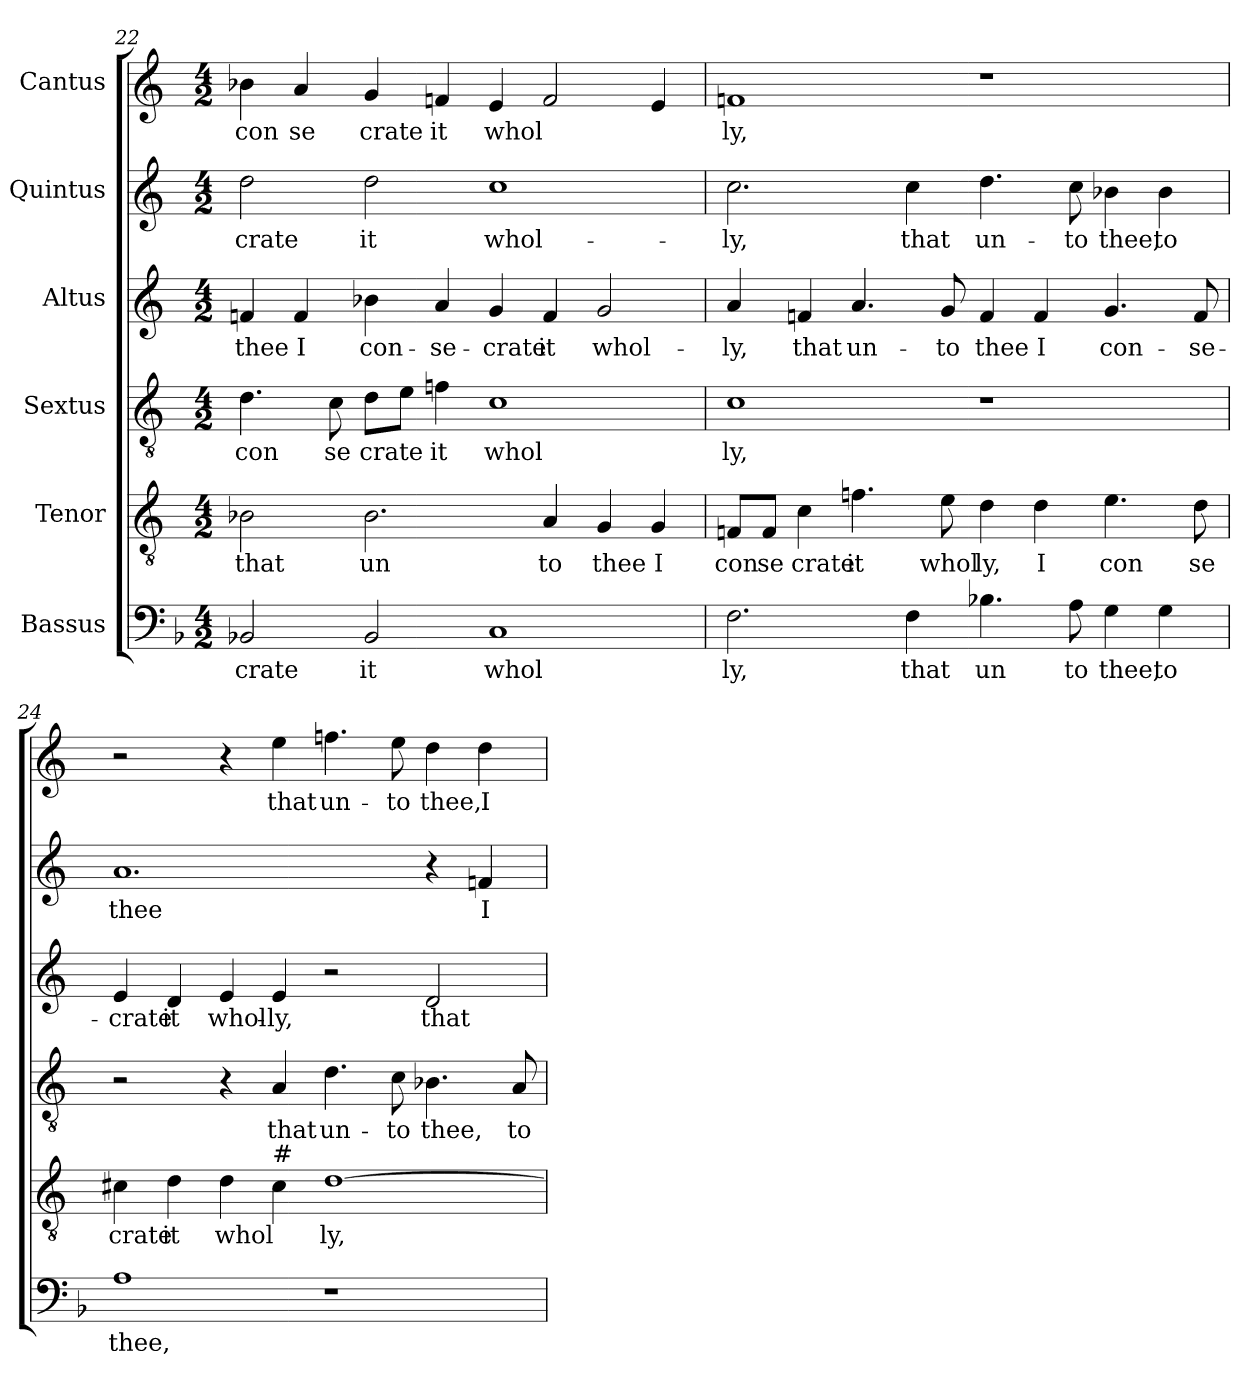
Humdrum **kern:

**kern	**text	**kern	**text	**kern	**text	**kern	**text	**kern	**text	**kern	**text
*part6	*part6	*part5	*part5	*part4	*part4	*part3	*part3	*part2	*part2	*part1	*part1
*staff6	*staff6	*staff5	*staff5	*staff4	*staff4	*staff3	*staff3	*staff2	*staff2	*staff1	*staff1
*I"Bassus	*	*I"Tenor	*	*I"Sextus	*	*I"Altus	*	*I"Quintus	*	*I"Cantus	*
*clefF4	*	*clefGv2	*	*clefGv2	*	*clefG2	*	*clefG2	*	*clefG2	*
*	*	*ITrd-3c-5	*	*ITrd-3c-5	*	*ITrd-3c-5	*	*ITrd-3c-5	*	*ITrd-3c-5	*
*k[b-]	*	*	*	*	*	*	*	*	*	*	*
*F:	*	*	*	*	*	*	*	*	*	*	*
*M4/2	*	*M4/2	*	*M4/2	*	*M4/2	*	*M4/2	*	*M4/2	*
=22	=22	=22	=22	=22	=22	=22	=22	=22	=22	=22	=22
!	!LO:LY:b:cj	!	!LO:LY:b:cj	!	!LO:LY:b:cj	!	!LO:LY:b:cj	!	!LO:LY:b:cj	!	!LO:LY:b:cj
2BB-X/	crate	2e-X\	that	4.g\	con	4b-/	thee	2gg\	-crate	4ee-X\	con
!	!	!	!	!	!	!	!LO:LY:b:cj	!	!	!	!LO:LY:b:cj
.	.	.	.	.	.	4b-/	I	.	.	4dd/	se
!	!	!	!	!	!LO:LY:b:cj	!	!	!	!	!	!
.	.	.	.	8f\	se	.	.	.	.	.	.
!	!LO:LY:b:cj	!	!LO:LY:b:cj	!	!LO:LY:b	!	!LO:LY:b:cj	!	!LO:LY:b:cj	!	!LO:LY:b:cj
2BB-/	it	2.e-\	un	8g\L	crate	4ee-X\	con-	2gg\	it	4cc/	crate
.	.	.	.	8a\J	.	.	.	.	.	.	.
!	!	!	!	!	!LO:LY:b:cj	!	!LO:LY:b:cj	!	!	!	!LO:LY:b:cj
.	.	.	.	4b-\	it	4dd/	-se-	.	.	4b-/	it
!	!LO:LY:b:cj	!	!	!	!LO:LY:b:cj	!	!LO:LY:b:cj	!	!LO:LY:b:cj	!	!LO:LY:b
1C	whol	.	.	1f	whol	4cc/	-crate	1ff	whol-	4a/	whol
!	!	!	!LO:LY:b:cj	!	!	!	!LO:LY:b:cj	!	!	!	!
.	.	4d/	to	.	.	4b-/	it	.	.	2b-/	.
!	!	!	!LO:LY:b:cj	!	!	!	!LO:LY:b:cj	!	!	!	!
.	.	4c/	thee	.	.	2cc/	whol-	.	.	.	.
!	!	!	!LO:LY:b:cj	!	!	!	!	!	!	!	!
.	.	4c/	I	.	.	.	.	.	.	4a/	.
!!LO:PB:g=z
=23	=23	=23	=23	=23	=23	=23	=23	=23	=23	=23	=23
!	!LO:LY:b:cj	!	!LO:LY:b:cj	!	!LO:LY:b:cj	!	!LO:LY:b:cj	!	!LO:LY:b:cj	!	!LO:LY:b:cj
2.F\	ly,	8B-/L	con	1f	ly,	4dd/	-ly,	2.ff\	-ly,	1b-	ly,
!	!	!	!LO:LY:b:cj	!	!	!	!	!	!	!	!
.	.	8B-/J	se	.	.	.	.	.	.	.	.
!	!	!	!LO:LY:b:cj	!	!	!	!LO:LY:b:cj	!	!	!	!
.	.	4f\	crate	.	.	4b-/	that	.	.	.	.
!	!	!	!LO:LY:b:cj	!	!	!	!LO:LY:b:cj	!	!	!	!
.	.	4.b-\	it	.	.	4.dd/	un-	.	.	.	.
!	!LO:LY:b:cj	!	!	!	!	!	!	!	!LO:LY:b:cj	!	!
4F\	that	.	.	.	.	.	.	4ff\	that	.	.
!	!	!	!LO:LY:b:cj	!	!	!	!LO:LY:b:cj	!	!	!	!
.	.	8a\	whol	.	.	8cc/	-to	.	.	.	.
!	!LO:LY:b:cj	!	!LO:LY:b:cj	!	!	!	!LO:LY:b:cj	!	!LO:LY:b:cj	!	!
4.B-X\	un	4g\	ly,	1r	.	4b-/	thee	4.gg\	un-	1r	.
!	!	!	!LO:LY:b:cj	!	!	!	!LO:LY:b:cj	!	!	!	!
.	.	4g\	I	.	.	4b-/	I	.	.	.	.
!	!LO:LY:b:cj	!	!	!	!	!	!	!	!LO:LY:b:cj	!	!
8A\	to	.	.	.	.	.	.	8ff\	-to	.	.
!	!LO:LY:b:cj	!	!LO:LY:b:cj	!	!	!	!LO:LY:b:cj	!	!LO:LY:b:cj	!	!
4G\	thee,	4.a\	con	.	.	4.cc/	con-	4ee-X\	thee,	.	.
!	!LO:LY:b:cj	!	!	!	!	!	!	!	!LO:LY:b:cj	!	!
4G\	to	.	.	.	.	.	.	4ee-\	to	.	.
!	!	!	!LO:LY:b:cj	!	!	!	!LO:LY:b:cj	!	!	!	!
.	.	8g\	se	.	.	8b-/	-se-	.	.	.	.
=24	=24	=24	=24	=24	=24	=24	=24	=24	=24	=24	=24
!	!LO:LY:b:cj	!	!LO:LY:b:cj	!	!	!	!LO:LY:b:cj	!	!LO:LY:b:cj	!	!
1A	thee,	4f#X\	crate	2r	.	4a/	-crate	1.dd	thee	2r	.
!	!	!	!LO:LY:b:cj	!	!	!	!LO:LY:b:cj	!	!	!	!
.	.	4g\	it	.	.	4g/	it	.	.	.	.
!	!	!	!LO:LY:b	!	!	!	!LO:LY:b:cj	!	!	!	!
.	.	4g\	whol	4r	.	4a/	whol-	.	.	4r	.
!	!	!LO:TX:a:t=#	!	!	!	!	!	!	!	!	!
!	!	!	!	!	!LO:LY:b:cj	!	!LO:LY:b:cj	!	!	!	!LO:LY:b:cj
.	.	4f#\	.	4d/	that	4a/	-ly,	.	.	4aa\	that
!	!	!	!LO:LY:b:cj	!	!LO:LY:b:cj	!	!	!	!	!	!LO:LY:b:cj
1r	.	[>1g	ly,	4.g\	un-	2r	.	.	.	4.bb-\	un-
!	!	!	!	!	!LO:LY:b:cj	!	!	!	!	!	!LO:LY:b:cj
.	.	.	.	8f\	-to	.	.	.	.	8aa\	-to
!	!	!	!	!	!LO:LY:b:cj	!	!LO:LY:b:cj	!	!	!	!LO:LY:b:cj
.	.	.	.	4.e-X\	thee,	2g/	that	4r	.	4gg\	thee,
!	!	!	!	!	!	!	!	!	!LO:LY:b:cj	!	!LO:LY:b:cj
.	.	.	.	.	.	.	.	4b-/	I	4gg\	I
!	!	!	!	!	!LO:LY:b:cj	!	!	!	!	!	!
.	.	.	.	8d/	to	.	.	.	.	.	.
=	=	=	=	=	=	=	=	=	=	=	=
*-	*-	*-	*-	*-	*-	*-	*-	*-	*-	*-	*-
